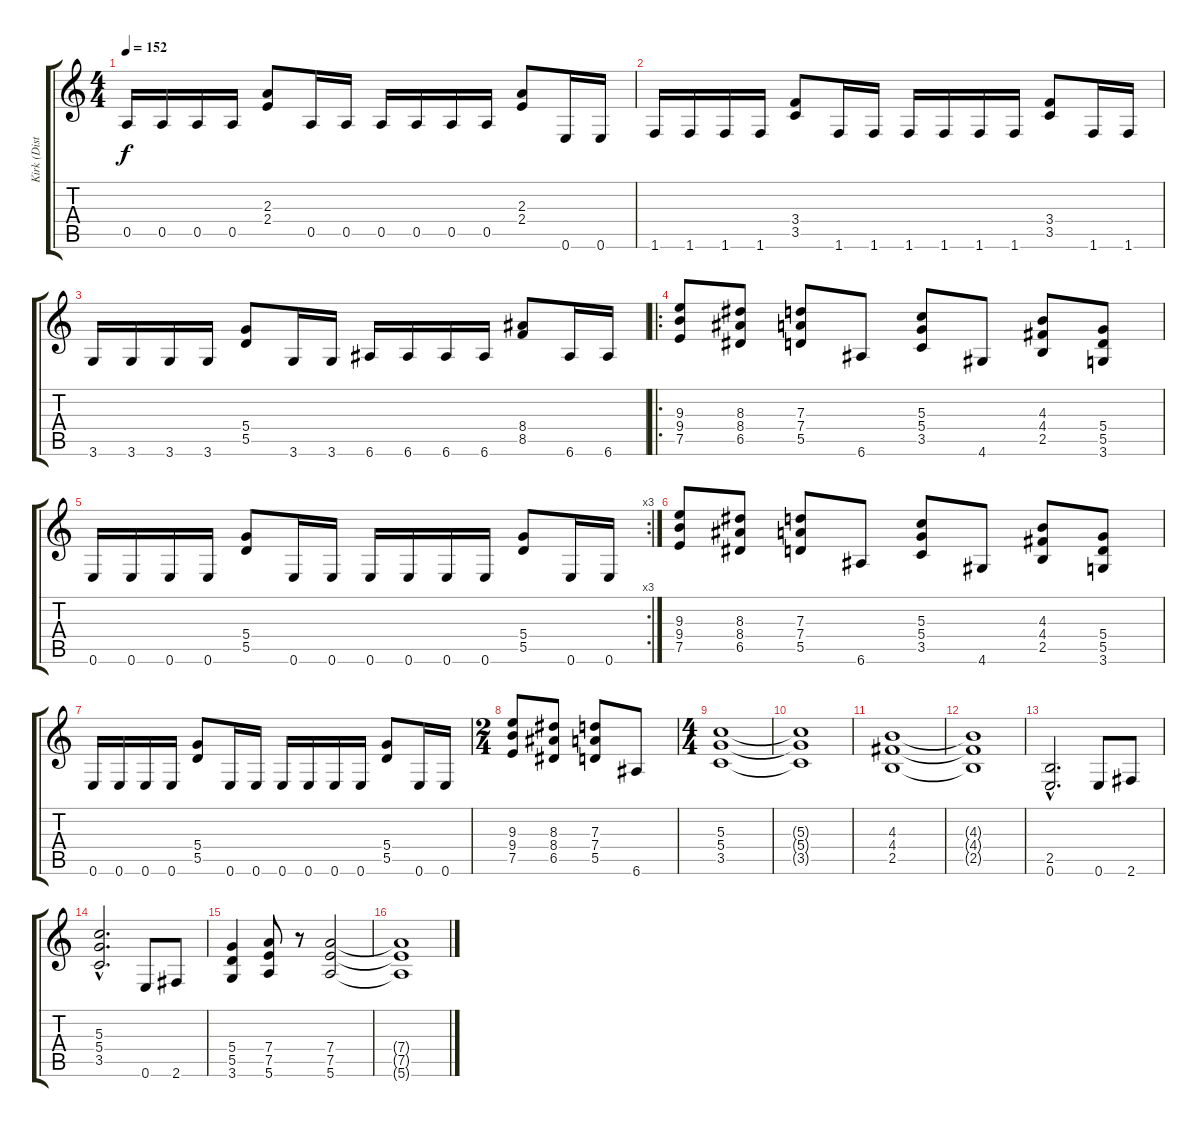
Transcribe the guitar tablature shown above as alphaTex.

\track ("Kirk (Disto Gtr)" "Kirk (Dist") {instrument distortionguitar}
\staff {score tabs}
\tuning (E4 B3 G3 D3 A2 E2) {hide}
\ts (4 4)
\tempo 152
\clef g2
\ks c
0.5.16{dy f} 0.5.16 0.5.16 0.5.16 (2.3 2.4).8 0.5.16 0.5.16 0.5.16 0.5.16 0.5.16 0.5.16 (2.3 2.4).8 0.6.16 0.6.16 |
1.6.16 1.6.16 1.6.16 1.6.16 (3.4 3.5).8 1.6.16 1.6.16 1.6.16 1.6.16 1.6.16 1.6.16 (3.4 3.5).8 1.6.16 1.6.16 |
3.6.16 3.6.16 3.6.16 3.6.16 (5.4 5.5).8 3.6.16 3.6.16 6.6.16 6.6.16 6.6.16 6.6.16 (8.4 8.5).8 6.6.16 6.6.16 |
\ro
(9.3 9.4 7.5).8 (8.3 8.4 6.5).8 (7.3 7.4 5.5).8 6.6.8 (5.3 5.4 3.5).8 4.6.8 (4.3 4.4 2.5).8 (5.4 5.5 3.6).8 |
\rc 3
0.6.16 0.6.16 0.6.16 0.6.16 (5.4 5.5).8 0.6.16 0.6.16 0.6.16 0.6.16 0.6.16 0.6.16 (5.4 5.5).8 0.6.16 0.6.16 |
(9.3 9.4 7.5).8 (8.3 8.4 6.5).8 (7.3 7.4 5.5).8 6.6.8 (5.3 5.4 3.5).8 4.6.8 (4.3 4.4 2.5).8 (5.4 5.5 3.6).8 |
0.6.16 0.6.16 0.6.16 0.6.16 (5.4 5.5).8 0.6.16 0.6.16 0.6.16 0.6.16 0.6.16 0.6.16 (5.4 5.5).8 0.6.16 0.6.16 |
\ts (2 4)
(9.3 9.4 7.5).8 (8.3 8.4 6.5).8 (7.3 7.4 5.5).8 6.6.8 |
\ts (4 4)
(5.3 5.4 3.5).1 |
(5.3{t} 5.4{t} 3.5{t}).1 |
(4.3 4.4 2.5).1 |
(4.3{t} 4.4{t} 2.5{t}).1 |
(2.5{hac} 0.6{hac}).2{d} 0.6.8 2.6.8 |
(5.3{hac} 5.4{hac} 3.5{hac}).2{d} 0.6.8 2.6.8 |
(5.4 5.5 3.6).4 (7.4 7.5 5.6).8 r.8 (7.4 7.5 5.6).2 |
(7.4{t} 7.5{t} 5.6{t}).1
